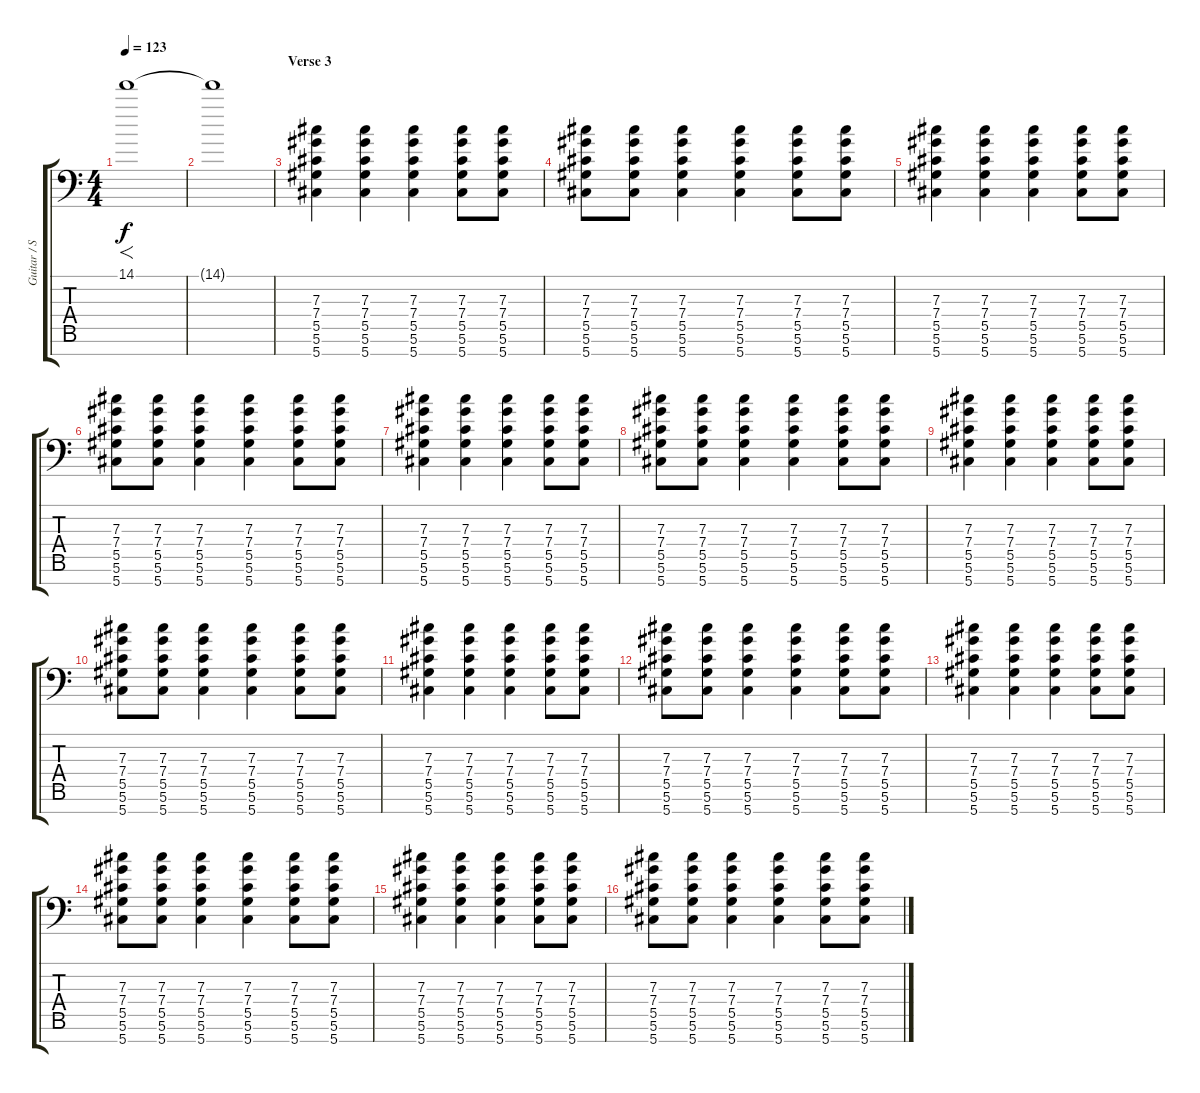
\track ("Guitar / Stephen Carpenter" "Guitar / S") {instrument overdrivenguitar}
\staff {score tabs}
\tuning (Eb4 Bb3 Gb3 Db3 Ab2 Eb2 Ab1) {hide}
\ts (4 4)
\tempo 123
\clef f4
\ks c
14.1.1{f dy f} |
14.1{t}.1 |
\section ("" "Verse 3")
(7.3 7.4 5.5 5.6 5.7).4{instrument overdrivenguitar} (7.3 7.4 5.5 5.6 5.7).4 (7.3 7.4 5.5 5.6 5.7).4 (7.3 7.4 5.5 5.6 5.7).8 (7.3 7.4 5.5 5.6 5.7).8 |
(7.3 7.4 5.5 5.6 5.7).8 (7.3 7.4 5.5 5.6 5.7).8 (7.3 7.4 5.5 5.6 5.7).4 (7.3 7.4 5.5 5.6 5.7).4 (7.3 7.4 5.5 5.6 5.7).8 (7.3 7.4 5.5 5.6 5.7).8 |
(7.3 7.4 5.5 5.6 5.7).4 (7.3 7.4 5.5 5.6 5.7).4 (7.3 7.4 5.5 5.6 5.7).4 (7.3 7.4 5.5 5.6 5.7).8 (7.3 7.4 5.5 5.6 5.7).8 |
(7.3 7.4 5.5 5.6 5.7).8 (7.3 7.4 5.5 5.6 5.7).8 (7.3 7.4 5.5 5.6 5.7).4 (7.3 7.4 5.5 5.6 5.7).4 (7.3 7.4 5.5 5.6 5.7).8 (7.3 7.4 5.5 5.6 5.7).8 |
(7.3 7.4 5.5 5.6 5.7).4 (7.3 7.4 5.5 5.6 5.7).4 (7.3 7.4 5.5 5.6 5.7).4 (7.3 7.4 5.5 5.6 5.7).8 (7.3 7.4 5.5 5.6 5.7).8 |
(7.3 7.4 5.5 5.6 5.7).8 (7.3 7.4 5.5 5.6 5.7).8 (7.3 7.4 5.5 5.6 5.7).4 (7.3 7.4 5.5 5.6 5.7).4 (7.3 7.4 5.5 5.6 5.7).8 (7.3 7.4 5.5 5.6 5.7).8 |
(7.3 7.4 5.5 5.6 5.7).4 (7.3 7.4 5.5 5.6 5.7).4 (7.3 7.4 5.5 5.6 5.7).4 (7.3 7.4 5.5 5.6 5.7).8 (7.3 7.4 5.5 5.6 5.7).8 |
(7.3 7.4 5.5 5.6 5.7).8 (7.3 7.4 5.5 5.6 5.7).8 (7.3 7.4 5.5 5.6 5.7).4 (7.3 7.4 5.5 5.6 5.7).4 (7.3 7.4 5.5 5.6 5.7).8 (7.3 7.4 5.5 5.6 5.7).8 |
(7.3 7.4 5.5 5.6 5.7).4 (7.3 7.4 5.5 5.6 5.7).4 (7.3 7.4 5.5 5.6 5.7).4 (7.3 7.4 5.5 5.6 5.7).8 (7.3 7.4 5.5 5.6 5.7).8 |
(7.3 7.4 5.5 5.6 5.7).8 (7.3 7.4 5.5 5.6 5.7).8 (7.3 7.4 5.5 5.6 5.7).4 (7.3 7.4 5.5 5.6 5.7).4 (7.3 7.4 5.5 5.6 5.7).8 (7.3 7.4 5.5 5.6 5.7).8 |
(7.3 7.4 5.5 5.6 5.7).4 (7.3 7.4 5.5 5.6 5.7).4 (7.3 7.4 5.5 5.6 5.7).4 (7.3 7.4 5.5 5.6 5.7).8 (7.3 7.4 5.5 5.6 5.7).8 |
(7.3 7.4 5.5 5.6 5.7).8 (7.3 7.4 5.5 5.6 5.7).8 (7.3 7.4 5.5 5.6 5.7).4 (7.3 7.4 5.5 5.6 5.7).4 (7.3 7.4 5.5 5.6 5.7).8 (7.3 7.4 5.5 5.6 5.7).8 |
(7.3 7.4 5.5 5.6 5.7).4 (7.3 7.4 5.5 5.6 5.7).4 (7.3 7.4 5.5 5.6 5.7).4 (7.3 7.4 5.5 5.6 5.7).8 (7.3 7.4 5.5 5.6 5.7).8 |
(7.3 7.4 5.5 5.6 5.7).8 (7.3 7.4 5.5 5.6 5.7).8 (7.3 7.4 5.5 5.6 5.7).4 (7.3 7.4 5.5 5.6 5.7).4 (7.3 7.4 5.5 5.6 5.7).8 (7.3 7.4 5.5 5.6 5.7).8
